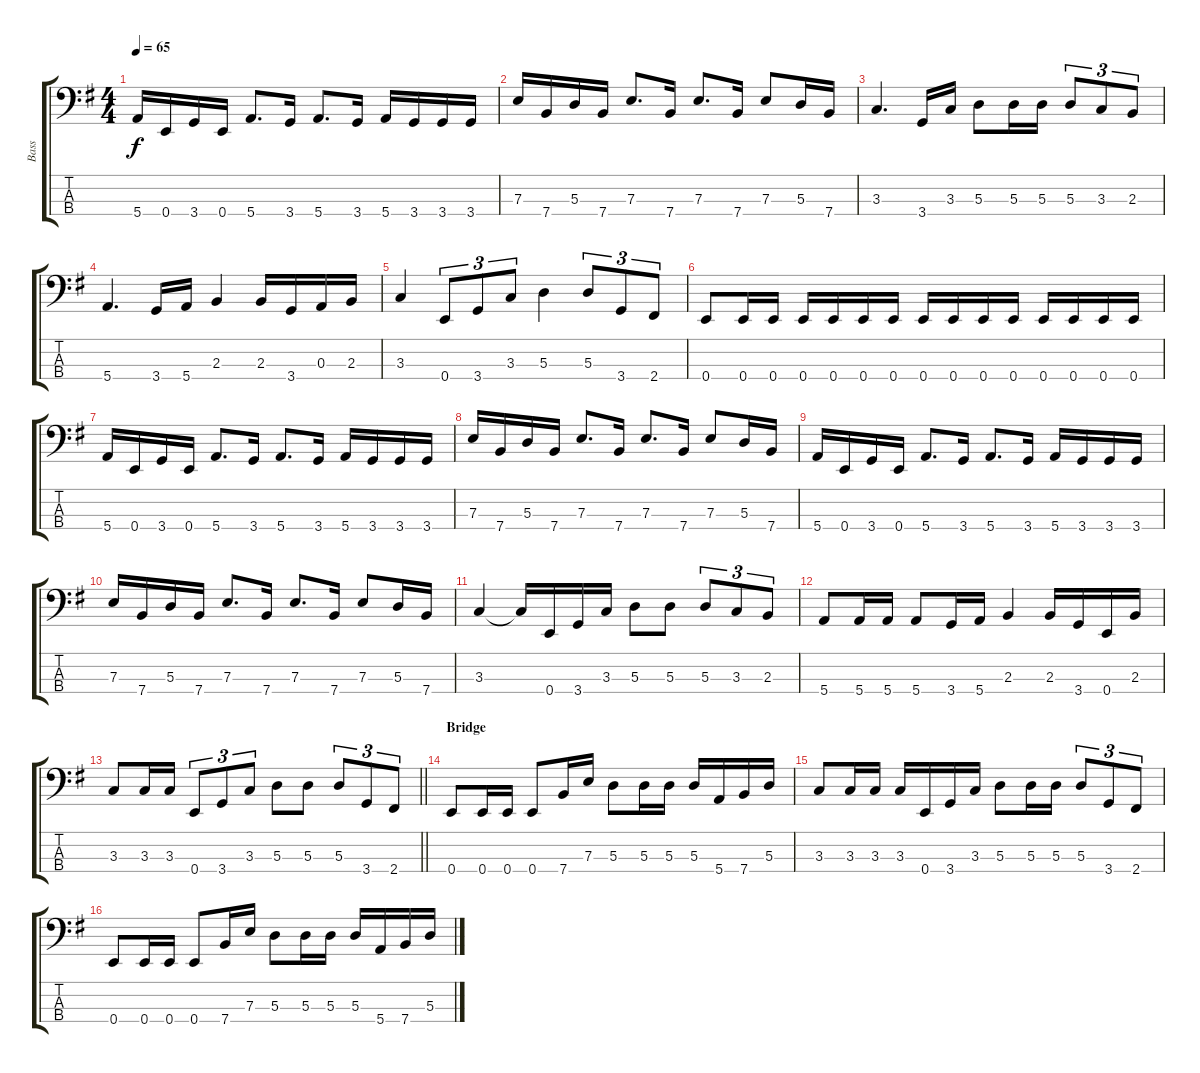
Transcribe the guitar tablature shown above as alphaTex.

\track ("Bass" "Bass") {instrument electricbassfinger}
\staff {score tabs}
\tuning (G2 D2 A1 E1) {hide}
\ts (4 4)
\tempo 65
\clef f4
\ks g
5.4.16{dy f} 0.4.16 3.4.16 0.4.16 5.4.8{d} 3.4.16 5.4.8{d} 3.4.16 5.4.16 3.4.16 3.4.16 3.4.16 |
7.3.16 7.4.16 5.3.16 7.4.16 7.3.8{d} 7.4.16 7.3.8{d} 7.4.16 7.3.8 5.3.16 7.4.16 |
3.3.4{d} 3.4.16 3.3.16 5.3.8 5.3.16 5.3.16 5.3.8{tu (3 2)} 3.3.8{tu (3 2)} 2.3.8{tu (3 2)} |
5.4.4{d} 3.4.16 5.4.16 2.3.4 2.3.16 3.4.16 0.3.16 2.3.16 |
3.3.4 0.4.8{tu (3 2)} 3.4.8{tu (3 2)} 3.3.8{tu (3 2)} 5.3.4 5.3.8{tu (3 2)} 3.4.8{tu (3 2)} 2.4.8{tu (3 2)} |
0.4.8 0.4.16 0.4.16 0.4.16 0.4.16 0.4.16 0.4.16 0.4.16 0.4.16 0.4.16 0.4.16 0.4.16 0.4.16 0.4.16 0.4.16 |
5.4.16 0.4.16 3.4.16 0.4.16 5.4.8{d} 3.4.16 5.4.8{d} 3.4.16 5.4.16 3.4.16 3.4.16 3.4.16 |
7.3.16 7.4.16 5.3.16 7.4.16 7.3.8{d} 7.4.16 7.3.8{d} 7.4.16 7.3.8 5.3.16 7.4.16 |
5.4.16 0.4.16 3.4.16 0.4.16 5.4.8{d} 3.4.16 5.4.8{d} 3.4.16 5.4.16 3.4.16 3.4.16 3.4.16 |
7.3.16 7.4.16 5.3.16 7.4.16 7.3.8{d} 7.4.16 7.3.8{d} 7.4.16 7.3.8 5.3.16 7.4.16 |
3.3.4 3.3{t}.16 0.4.16 3.4.16 3.3.16 5.3.8 5.3.8 5.3.8{tu (3 2)} 3.3.8{tu (3 2)} 2.3.8{tu (3 2)} |
5.4.8 5.4.16 5.4.16 5.4.8 3.4.16 5.4.16 2.3.4 2.3.16 3.4.16 0.4.16 2.3.16 |
\barLineRight lightlight
3.3.8 3.3.16 3.3.16 0.4.8{tu (3 2)} 3.4.8{tu (3 2)} 3.3.8{tu (3 2)} 5.3.8 5.3.8 5.3.8{tu (3 2)} 3.4.8{tu (3 2)} 2.4.8{tu (3 2)} |
\section ("" "Bridge")
0.4.8 0.4.16 0.4.16 0.4.8 7.4.16 7.3.16 5.3.8 5.3.16 5.3.16 5.3.16 5.4.16 7.4.16 5.3.16 |
3.3.8 3.3.16 3.3.16 3.3.16 0.4.16 3.4.16 3.3.16 5.3.8 5.3.16 5.3.16 5.3.8{tu (3 2)} 3.4.8{tu (3 2)} 2.4.8{tu (3 2)} |
0.4.8 0.4.16 0.4.16 0.4.8 7.4.16 7.3.16 5.3.8 5.3.16 5.3.16 5.3.16 5.4.16 7.4.16 5.3.16
